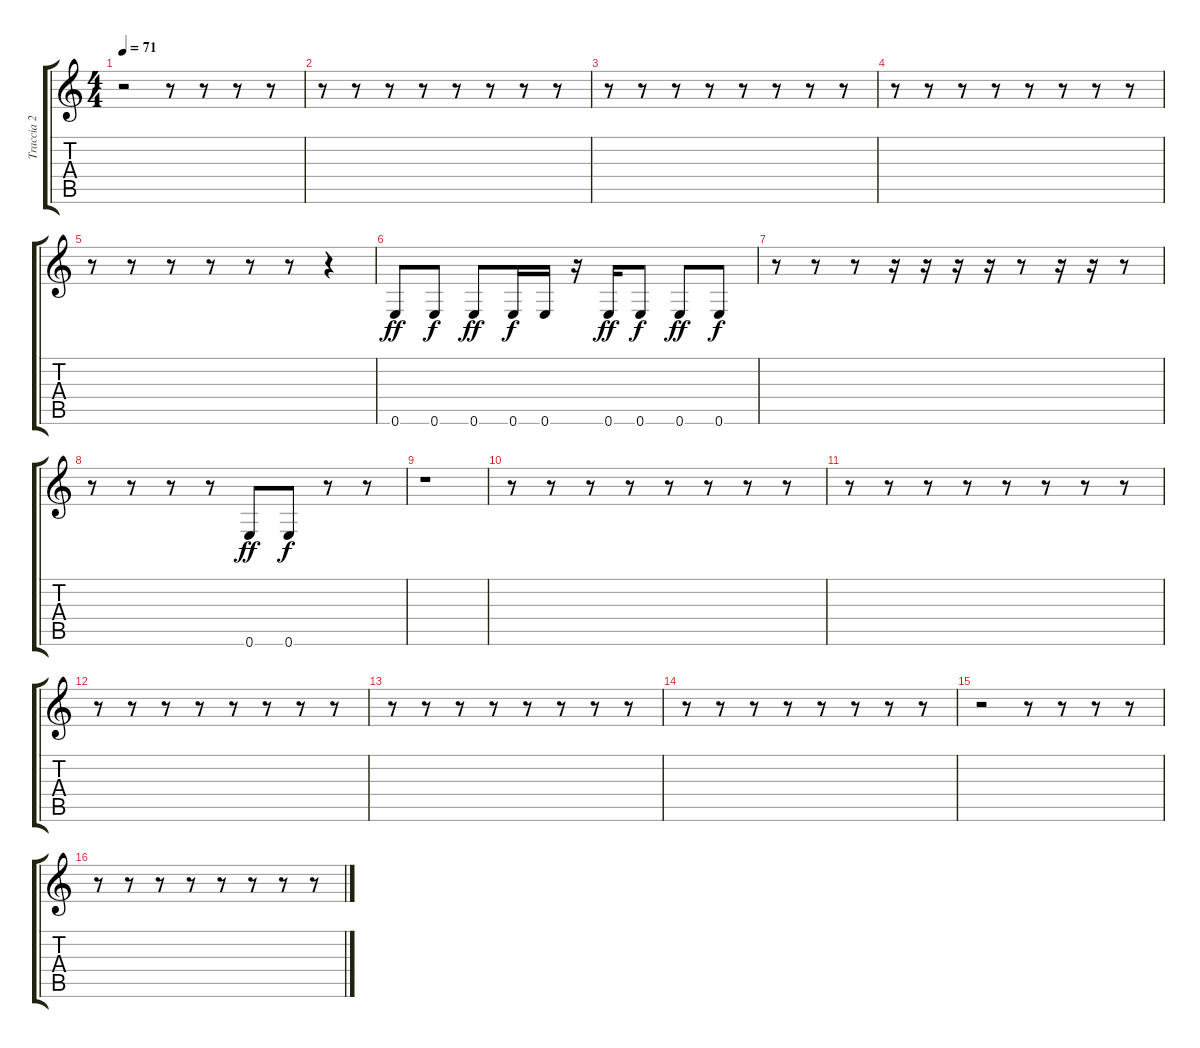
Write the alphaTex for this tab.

\track ("Traccia 2" "Traccia 2") {instrument acousticbass}
\staff {score tabs}
\tuning (E4 B3 G3 D3 A2 E2) {hide}
\ts (4 4)
\tempo 71
\clef g2
\ks c
r.2{dy f} r.8 r.8 r.8 r.8 |
r.8 r.8 r.8 r.8 r.8 r.8 r.8 r.8 |
r.8 r.8 r.8 r.8 r.8 r.8 r.8 r.8 |
r.8 r.8 r.8 r.8 r.8 r.8 r.8 r.8 |
r.8 r.8 r.8 r.8 r.8 r.8 r.4 |
0.6.8{dy ff} 0.6.8{dy f} 0.6.8{dy ff} 0.6.16{dy f} 0.6.16 r.16 0.6.16{dy ff} 0.6.8{dy f} 0.6.8{dy ff} 0.6.8{dy f} |
r.8 r.8 r.8 r.16 r.16 r.16 r.16 r.8 r.16 r.16 r.8 |
r.8 r.8 r.8 r.8 0.6.8{dy ff} 0.6.8{dy f} r.8 r.8 |
r.1 |
r.8 r.8 r.8 r.8 r.8 r.8 r.8 r.8 |
r.8 r.8 r.8 r.8 r.8 r.8 r.8 r.8 |
r.8 r.8 r.8 r.8 r.8 r.8 r.8 r.8 |
r.8 r.8 r.8 r.8 r.8 r.8 r.8 r.8 |
r.8 r.8 r.8 r.8 r.8 r.8 r.8 r.8 |
r.2 r.8 r.8 r.8 r.8 |
r.8 r.8 r.8 r.8 r.8 r.8 r.8 r.8
